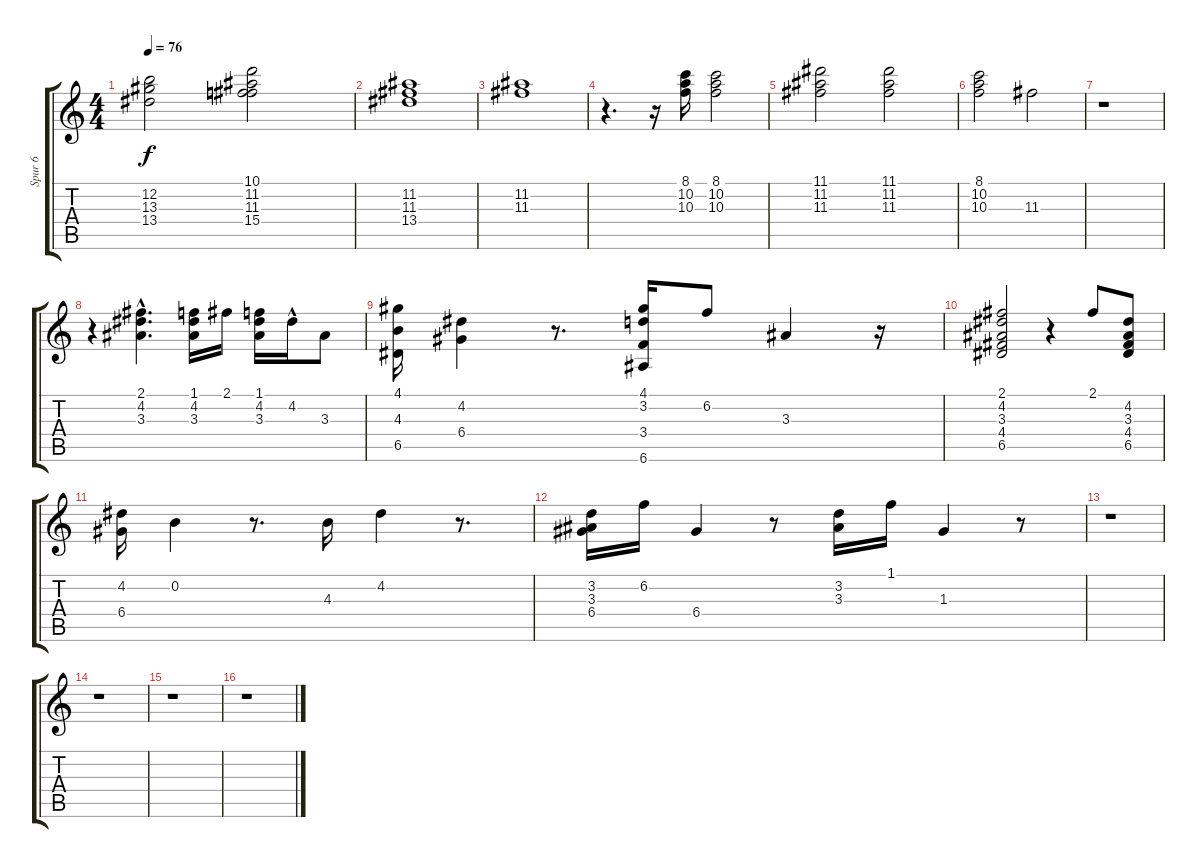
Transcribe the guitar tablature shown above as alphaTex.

\track ("Spur 6" "Spur 6") {instrument distortionguitar}
\staff {score tabs}
\tuning (E4 B3 G3 D3 A2 E2) {hide}
\ts (4 4)
\tempo 76
\clef g2
\ks c
(12.2 13.3 13.4).2{dy f volume 10} (10.1 11.2 11.3 15.4).2{volume 9} |
(11.2 11.3 13.4).1{volume 8} |
(11.2 11.3).1{volume 9} |
r.4{d} r.16 (8.1 10.2 10.3).16{volume 10} (8.1 10.2 10.3).2 |
(11.1 11.2 11.3).2 (11.1 11.2 11.3).2 |
(8.1 10.2 10.3).2 11.3.2 |
r.1 |
r.4 (2.1{hac} 4.2{hac} 3.3{hac}).4{d volume 11} (1.1 4.2 3.3).16 2.1.16 (1.1 4.2 3.3).16{volume 13} 4.2{hac}.16{volume 12} 3.3.8{volume 12} |
(4.1 4.3 6.5).16{volume 11} (4.2 6.4).4{volume 10} r.8{d} (4.1 3.2 3.4 6.6).16{volume 11} 6.2.8{volume 10} 3.3.4{volume 10} r.16 |
(2.1 4.2 3.3 4.4 6.5).2{volume 10} r.4 2.1.8 (4.2 3.3 4.4 6.5).8 |
(4.2 6.4).16 0.2.4 r.8{d} 4.3.16 4.2.4 r.8{d} |
(3.2 3.3 6.4).16 6.2.16 6.4.4 r.8 (3.2 3.3).16 1.1.16{volume 8} 1.3.4 r.8 |
r.1 |
r.1 |
r.1 |
r.1
